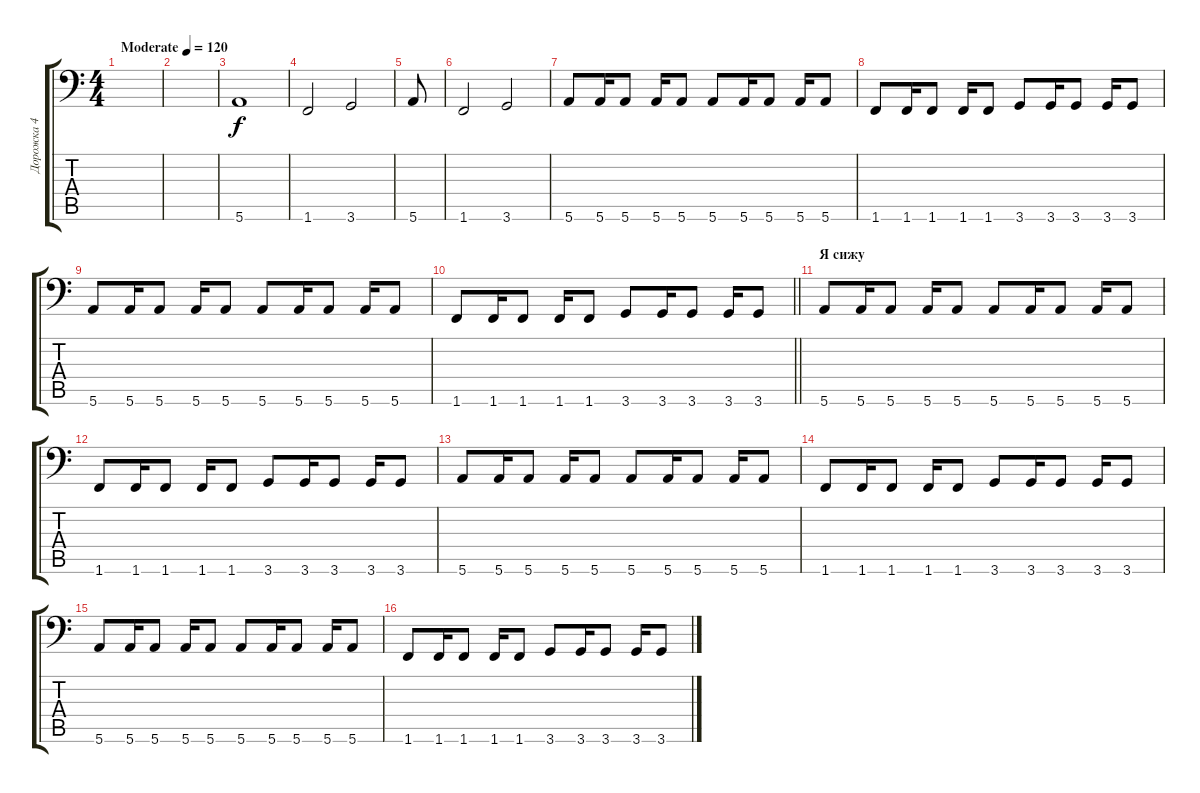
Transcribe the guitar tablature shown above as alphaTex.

\track ("Дорожка 4" "Дорожка 4") {instrument electricbassfinger}
\staff {score tabs}
\tuning (E3 B2 G2 D2 A1 E1) {hide}
\ts (4 4)
\tempo (120 "Moderate")
\clef f4
\ks c
|
|
5.6.1 |
1.6.2 3.6.2 |
5.6.8 |
1.6.2 3.6.2 |
5.6.8 5.6.16 5.6.8 5.6.16 5.6.8 5.6.8 5.6.16 5.6.8 5.6.16 5.6.8 |
1.6.8 1.6.16 1.6.8 1.6.16 1.6.8 3.6.8 3.6.16 3.6.8 3.6.16 3.6.8 |
5.6.8 5.6.16 5.6.8 5.6.16 5.6.8 5.6.8 5.6.16 5.6.8 5.6.16 5.6.8 |
\barLineRight lightlight
1.6.8 1.6.16 1.6.8 1.6.16 1.6.8 3.6.8 3.6.16 3.6.8 3.6.16 3.6.8 |
\section ("" "Я сижу")
5.6.8 5.6.16 5.6.8 5.6.16 5.6.8 5.6.8 5.6.16 5.6.8 5.6.16 5.6.8 |
1.6.8 1.6.16 1.6.8 1.6.16 1.6.8 3.6.8 3.6.16 3.6.8 3.6.16 3.6.8 |
5.6.8 5.6.16 5.6.8 5.6.16 5.6.8 5.6.8 5.6.16 5.6.8 5.6.16 5.6.8 |
1.6.8 1.6.16 1.6.8 1.6.16 1.6.8 3.6.8 3.6.16 3.6.8 3.6.16 3.6.8 |
5.6.8 5.6.16 5.6.8 5.6.16 5.6.8 5.6.8 5.6.16 5.6.8 5.6.16 5.6.8 |
1.6.8 1.6.16 1.6.8 1.6.16 1.6.8 3.6.8 3.6.16 3.6.8 3.6.16 3.6.8
